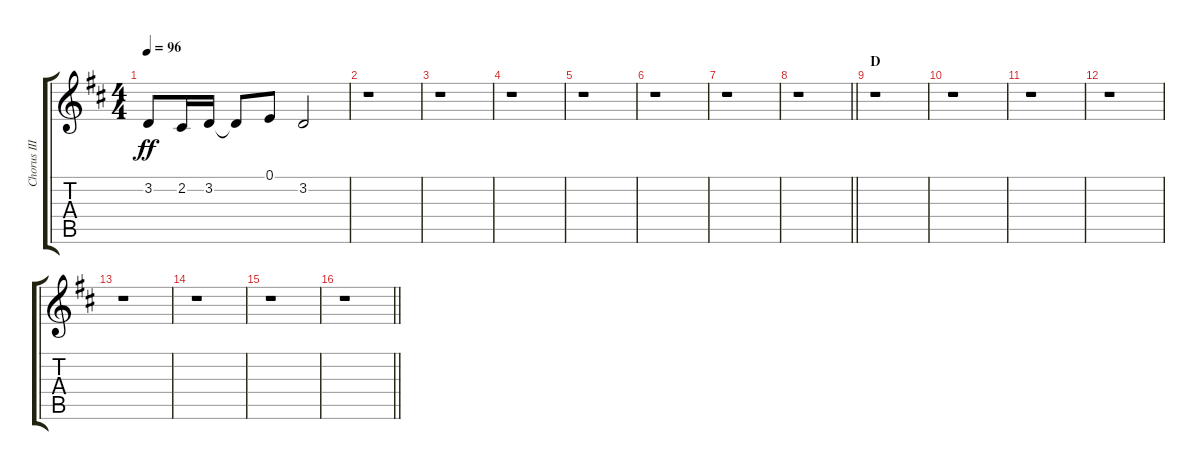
\track ("Chorus III" "Chorus III") {instrument voiceoohs}
\staff {score tabs}
\tuning (E4 B3 G3 D3 A2 E2) {hide}
\ts (4 4)
\tempo 96
\clef g2
\ks d
3.2.8{dy ff} 2.2.16 3.2.16 3.2{t}.8 0.1.8 3.2.2 |
r.1 |
r.1 |
r.1 |
r.1 |
r.1 |
r.1 |
\barLineRight lightlight
r.1 |
\section ("" "D")
r.1 |
r.1 |
r.1 |
r.1 |
r.1 |
r.1 |
r.1 |
\barLineRight lightlight
r.1
